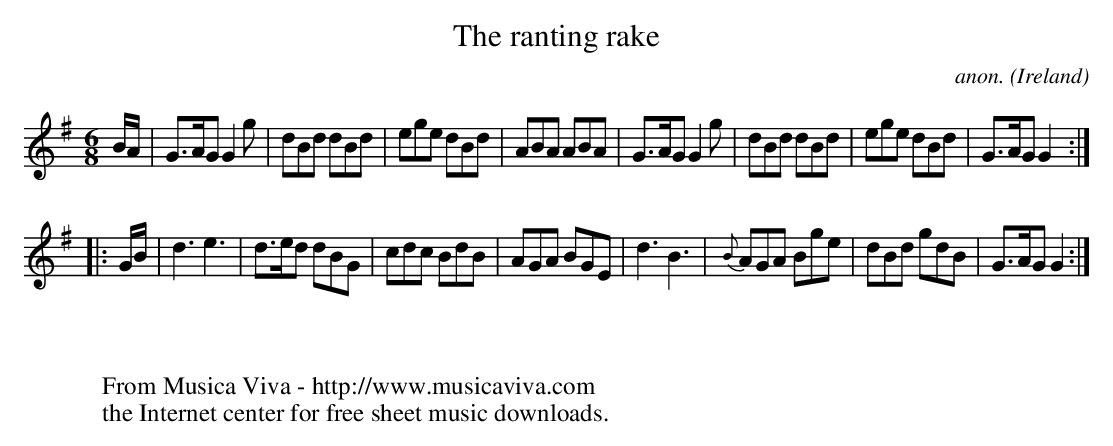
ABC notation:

X:1
T:The ranting rake
C:anon.
O:Ireland
M:6/8
L:1/8
K:G
B/A/|G>AG G2g|dBd dBd|ege dBd|ABA ABA|G>AG G2g|dBd dBd|ege dBd|G>AG G2:|
|:G/B/|d3 e3|d>ed dBG|cdc BdB|AGA BGE|d3 B3|{B}AGA Bge|dBd gdB|G>AG G2:|
W:
W:
W: From Musica Viva - http://www.musicaviva.com
W: the Internet center for free sheet music downloads.
